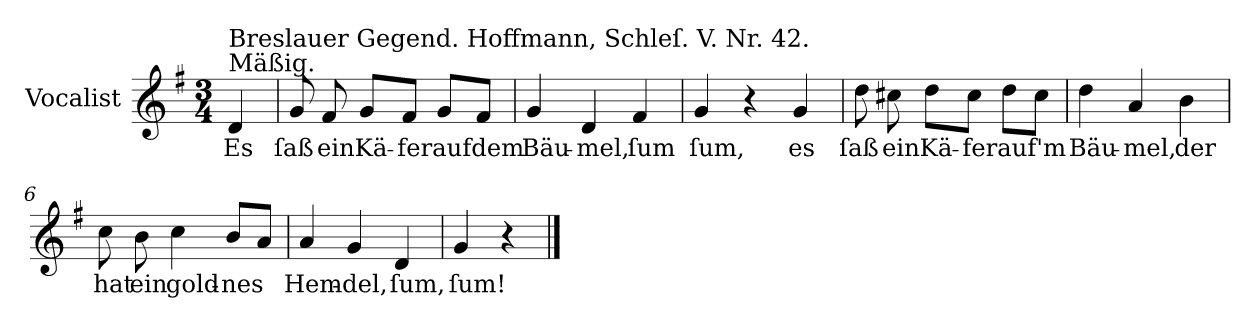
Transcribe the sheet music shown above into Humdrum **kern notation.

**kern	**text
*part1	*part1
*staff1	*staff1
*I"Vocalist	*
*k[f#]	*
*G:	*
*M3/4	*
=	=
!LO:TX:a:t=Mäßig.	!
!LO:TX:a:t=Breslauer Gegend. Hoffmann, Schleſ. V. Nr. 42.	!
4d	Es
=1	=1
8g	ſaß
8f#	ein
8gL	Kä-
8f#J	-fer
8gL	auf
8f#J	dem
=2	=2
4g	Bäu-
4d	-mel,
4f#	ſum
=3	=3
4g	ſum,
4r	.
4g	es
=4	=4
8dd	ſaß
8cc#X	ein
8ddL	Kä-
8cc#J	-fer
8ddL	auf'm
8cc#J	.
=5	=5
4dd	Bäu-
4a	-mel,
4b	der
=6	=6
8cc	hat
8b	ein
4cc	gold-
8bL	-nes
8aJ	.
=7	=7
4a	Hem-
4g	-del,
4d	ſum,
=8	=8
4g	ſum!
4r	.
==	==
*-	*-
